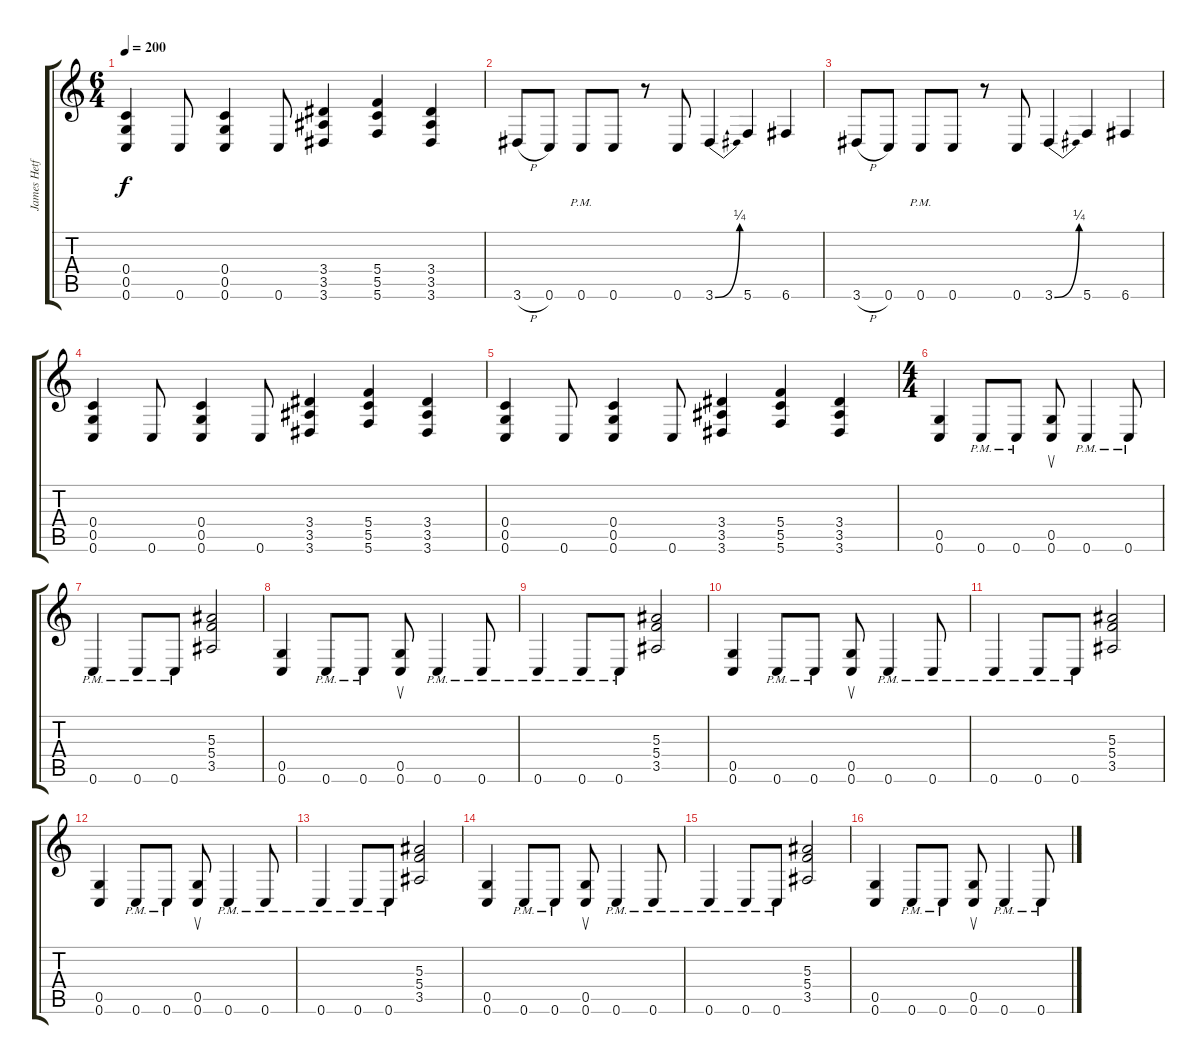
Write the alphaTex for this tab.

\track ("James Hetfield" "James Hetf") {instrument distortionguitar}
\staff {score tabs}
\tuning (D4 A3 F3 C3 G2 C2) {hide}
\ts (6 4)
\tempo 200
\clef g2
\ks c
(0.4 0.5 0.6).4{dy f} 0.6.8 (0.4 0.5 0.6).4 0.6.8 (3.4 3.5 3.6).4 (5.4 5.5 5.6).4 (3.4 3.5 3.6).4 |
3.6{h}.8 0.6.8 0.6{pm}.8 0.6.8 r.8 0.6.8 3.6{be (bend 0 0 60 1)}.4 5.6.4 6.6.4 |
3.6{h}.8 0.6.8 0.6{pm}.8 0.6.8 r.8 0.6.8 3.6{be (bend 0 0 60 1)}.4 5.6.4 6.6.4 |
(0.4 0.5 0.6).4 0.6.8 (0.4 0.5 0.6).4 0.6.8 (3.4 3.5 3.6).4 (5.4 5.5 5.6).4 (3.4 3.5 3.6).4 |
(0.4 0.5 0.6).4 0.6.8 (0.4 0.5 0.6).4 0.6.8 (3.4 3.5 3.6).4 (5.4 5.5 5.6).4 (3.4 3.5 3.6).4 |
\ts (4 4)
(0.5 0.6).4 0.6{pm}.8 0.6{pm}.8 (0.5 0.6).8{su} 0.6{pm}.4 0.6{pm}.8 |
0.6{pm}.4 0.6{pm}.8 0.6{pm}.8 (5.3 5.4 3.5).2 |
(0.5 0.6).4 0.6{pm}.8 0.6{pm}.8 (0.5 0.6).8{su} 0.6{pm}.4 0.6{pm}.8 |
0.6{pm}.4 0.6{pm}.8 0.6{pm}.8 (5.3 5.4 3.5).2 |
(0.5 0.6).4 0.6{pm}.8 0.6{pm}.8 (0.5 0.6).8{su} 0.6{pm}.4 0.6{pm}.8 |
0.6{pm}.4 0.6{pm}.8 0.6{pm}.8 (5.3 5.4 3.5).2 |
(0.5 0.6).4 0.6{pm}.8 0.6{pm}.8 (0.5 0.6).8{su} 0.6{pm}.4 0.6{pm}.8 |
0.6{pm}.4 0.6{pm}.8 0.6{pm}.8 (5.3 5.4 3.5).2 |
(0.5 0.6).4 0.6{pm}.8 0.6{pm}.8 (0.5 0.6).8{su} 0.6{pm}.4 0.6{pm}.8 |
0.6{pm}.4 0.6{pm}.8 0.6{pm}.8 (5.3 5.4 3.5).2 |
(0.5 0.6).4 0.6{pm}.8 0.6{pm}.8 (0.5 0.6).8{su} 0.6{pm}.4 0.6{pm}.8
